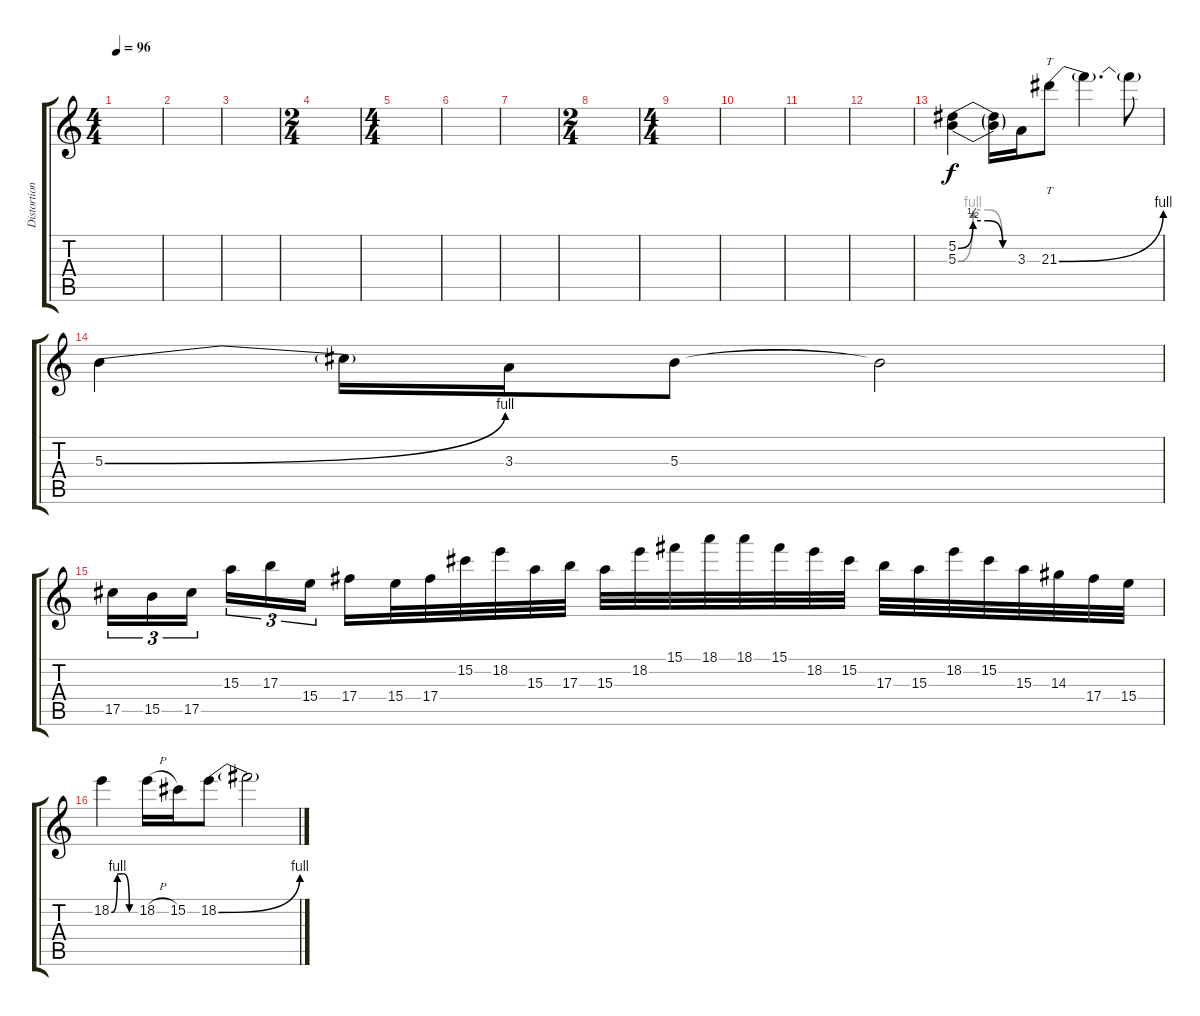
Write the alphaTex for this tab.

\track ("Distortion Guitar 2" "Distortion") {instrument distortionguitar}
\staff {score tabs}
\tuning (Eb4 Bb3 Gb3 Db3 Ab2 Eb2) {hide}
\ts (4 4)
\tempo 96
\clef g2
\ks c
|
|
|
\ts (2 4)
|
\ts (4 4)
|
|
|
\ts (2 4)
|
\ts (4 4)
|
|
|
|
(5.2{be (custom 0 0 15 2 30 2 45 0 60 0)} 5.3{be (custom 0 0 15 4 30 4 45 0 60 0)}).4 (5.2{t} 5.3{t}).16 3.3.16 21.3{be (bend 0 0 60 4)}.8{tt} 21.3{t}.4{d} 21.3{t}.8 |
5.3{be (bend 0 0 60 4)}.4 5.3{t}.16 3.3.16 5.3.8 5.3{t}.2 |
17.5.16{tu (3 2)} 15.5.16{tu (3 2)} 17.5.16{tu (3 2)} 15.3.16{tu (3 2)} 17.3.16{tu (3 2)} 15.4.16{tu (3 2)} 17.4.16 15.4.32 17.4.32 15.2.32 18.2.32 15.3.32 17.3.32 15.3.32 18.2.32 15.1.32 18.1.32 18.1.32 15.1.32 18.2.32 15.2.32 17.3.32 15.3.32 18.2.32 15.2.32 15.3.32 14.3.32 17.4.32 15.4.32 |
18.2{be (custom 0 0 15 4 30 4 45 0 60 0)}.4 18.2{h}.16 15.2.16 18.2{be (bend 0 0 60 4)}.8 18.2{t}.2
